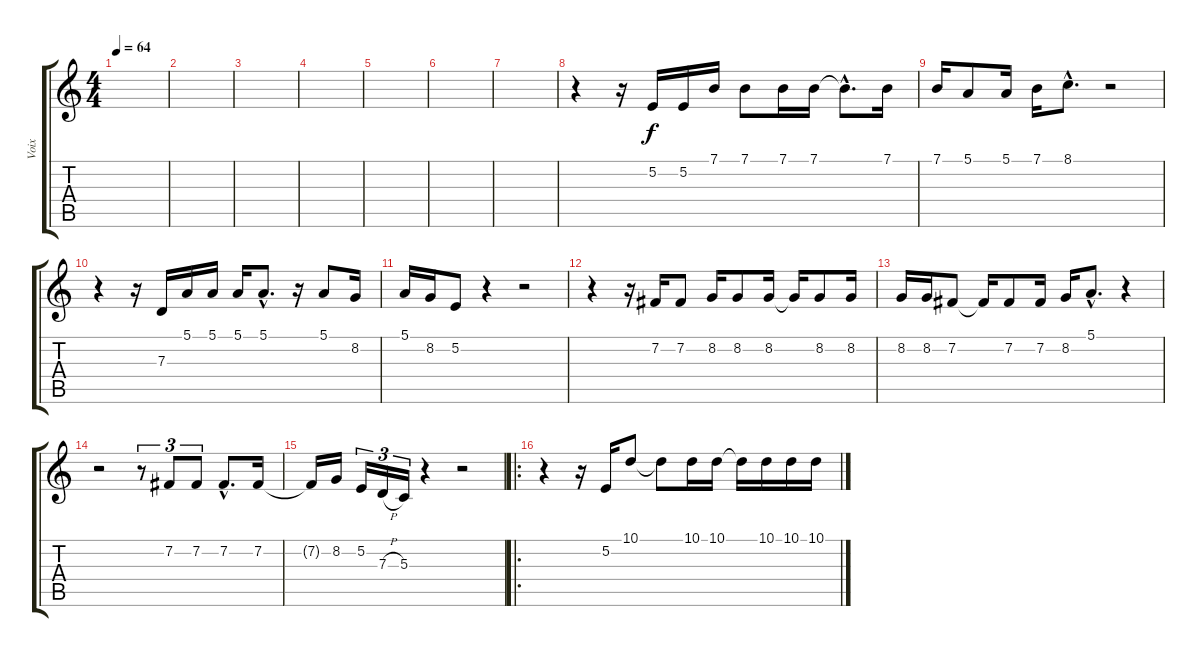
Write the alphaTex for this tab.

\track ("Voix" "Voix") {instrument accordion}
\staff {score tabs}
\tuning (E4 B3 G3 D3 A2 E2) {hide}
\ts (4 4)
\tempo 64
\clef g2
\ks c
|
|
|
|
|
|
|
r.4 r.16 5.2.16 5.2.16 7.1.16 7.1.8 7.1.16 7.1.16 7.1{hac t}.8{d} 7.1.16 |
7.1.16 5.1.8 5.1.16 7.1.16 8.1{hac}.8{d} r.2 |
r.4 r.16 7.3.16 5.1.16 5.1.16 5.1.16 5.1{hac}.8{d} r.16 5.1.8 8.2.16 |
5.1.16 8.2.16 5.2.8 r.4 r.2 |
r.4 r.16 7.2.16 7.2.8 8.2.16 8.2.8 8.2.16 8.2{t}.16 8.2.8 8.2.16 |
8.2.16 8.2.16 7.2.8 7.2{t}.16 7.2.8 7.2.16 8.2.16 5.1{hac}.8{d} r.4 |
r.2 r.8{tu (3 2)} 7.2.8{tu (3 2)} 7.2.8{tu (3 2)} 7.2{hac}.8{d} 7.2.16 |
7.2{t}.16 8.2.16 5.2.16{tu (3 2)} 7.3{h}.16{tu (3 2)} 5.3.16{tu (3 2)} r.4 r.2 |
\ro
r.4 r.16 5.2.16 10.1.8 10.1{t}.8 10.1.16 10.1.16 10.1{t}.16 10.1.16 10.1.16 10.1.16
